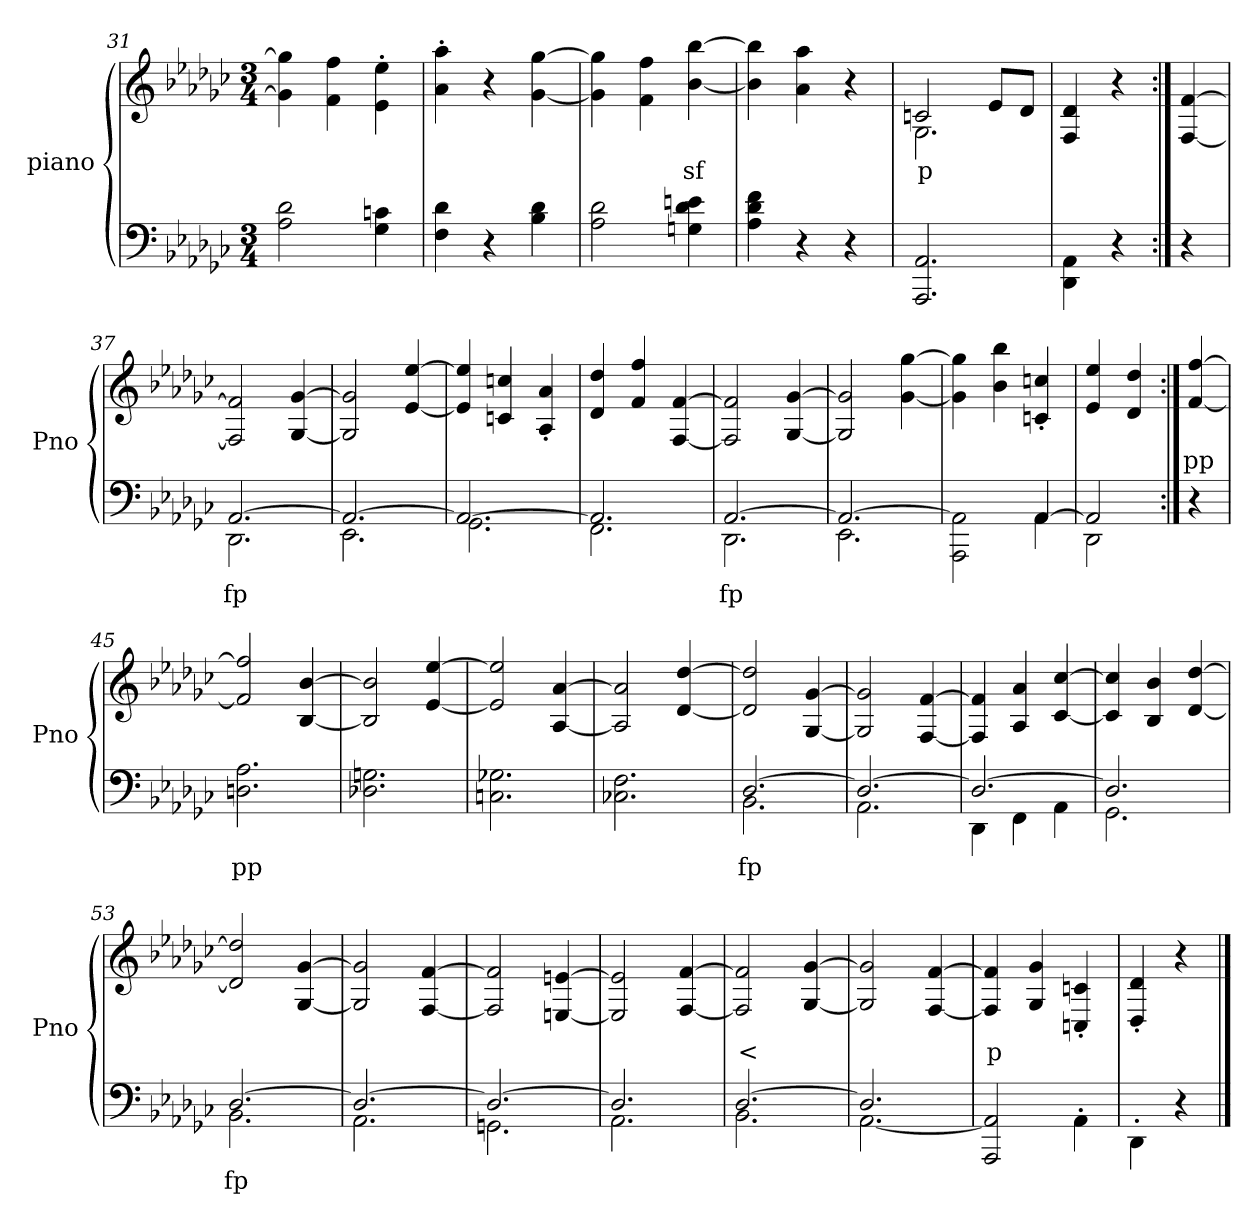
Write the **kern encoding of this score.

**kern	**text	**kern	**text
*part2	*part2	*part1	*part1
*staff2	*staff2	*staff1	*staff1
*I"piano	*	*I"piano	*
*I'Pno	*	*I'Pno	*
*clefF4	*	*clefG2	*
*k[b-e-a-d-g-c-]	*	*k[b-e-a-d-g-c-]	*
*G-:	*	*G-:	*
*M3/4	*	*M3/4	*
=31	=31	=31	=31
2A-\ 2d-\	.	4g-\] 4gg-\]	.
.	.	4f\ 4ff\	.
4G-\ 4cn\	.	4e-\' 4ee-\'	.
=32	=32	=32	=32
4F\ 4d-\	.	4a-\' 4aa-\'	.
4r	.	4r	.
4B-\ 4d-\	.	[4g-\ [4gg-\	.
=33	=33	=33	=33
2A-\ 2d-\	.	4g-\] 4gg-\]	.
.	.	4f\ 4ff\	.
4Gn\ 4d-\ 4en\	.	[4b-\ [4bb-\	sf
=34	=34	=34	=34
4A-\ 4d-\ 4f\	.	4b-\] 4bb-\]	.
4r	.	4a-\ 4aa-\	.
4r	.	4r	.
=35	=35	=35	=35
*	*	*^	*
2.AAA-/ 2.AA-/	.	2cn/	2.G-\	p
.	.	8e-/L	.	.
.	.	8d-/J	.	.
*	*	*v	*v	*
=36	=36	=36	=36
4DD-\ 4AA-\	.	4F/ 4d-/	.
4r	.	4r	.
=36X2:|!	=36X2:|!	=36X2:|!	=36X2:|!
4r	.	[4F/ [4f/	.
=37	=37	=37	=37
*^	*	*	*
[2.AA-/	2.DD-\	fp	2F/] 2f/]	.
.	.	.	[4G-/ [4g-/	.
=38	=38	=38	=38	=38
2.AA-/_	2.EE-\	.	2G-/] 2g-/]	.
.	.	.	[4e-/ [4ee-/	.
=39	=39	=39	=39	=39
2.AA-/_	2.GG-\	.	4e-/] 4ee-/]	.
.	.	.	4cn/ 4ccn/	.
.	.	.	4A-/' 4a-/'	.
!!LO:LB:g=z
=40	=40	=40	=40	=40
2.AA-/]	2.FF\	.	4d-/ 4dd-/	.
.	.	.	4f/ 4ff/	.
.	.	.	[4F/ [4f/	.
=41	=41	=41	=41	=41
[2.AA-/	2.DD-\	fp	2F/] 2f/]	.
.	.	.	[4G-/ [4g-/	.
=42	=42	=42	=42	=42
2.AA-/_	2.EE-\	.	2G-/] 2g-/]	.
.	.	.	[4g-\ [4gg-\	.
=43	=43	=43	=43	=43
2ryy	2AAA-\ 2AA-\]	.	4g-\] 4gg-\]	.
.	.	.	4b-\ 4bb-\	.
[4AA-/	4AA-\	.	4cn/' 4ccn/'	.
=44	=44	=44	=44	=44
2AA-/]	2DD-\	.	4e-/ 4ee-/	.
.	.	.	4d-/ 4dd-/	.
*v	*v	*	*	*
=44X3:|!	=44X3:|!	=44X3:|!	=44X3:|!
4r	.	[4f/ [4ff/	pp
=45	=45	=45	=45
2.Dn\ 2.A-\	pp	2f/] 2ff/]	.
.	.	[4B-/ [4b-/	.
=46	=46	=46	=46
2.D-X\ 2.Gn\	.	2B-/] 2b-/]	.
.	.	[4e-/ [4ee-/	.
=47	=47	=47	=47
2.Cn\ 2.G-X\	.	2e-/] 2ee-/]	.
.	.	[4A-/ [4a-/	.
=48	=48	=48	=48
2.C-X\ 2.F\	.	2A-/] 2a-/]	.
.	.	[4d-/ [4dd-/	.
=49	=49	=49	=49
*^	*	*	*
[2.D-/	2.BB-\	fp	2d-/] 2dd-/]	.
.	.	.	[4G-/ [4g-/	.
=50	=50	=50	=50	=50
2.D-/_	2.AA-\	.	2G-/] 2g-/]	.
.	.	.	[4F/ [4f/	.
!!LO:PB:g=z
=51	=51	=51	=51	=51
2.D-/_	4DD-\	.	4F/] 4f/]	.
.	4FF\	.	4A-/ 4a-/	.
.	4AA-\	.	[4c-/ [4cc-/	.
=52	=52	=52	=52	=52
2.D-/]	2.GG-\	.	4c-/] 4cc-/]	.
.	.	.	4B-/ 4b-/	.
.	.	.	[4d-/ [4dd-/	.
=53	=53	=53	=53	=53
[2.D-/	2.BB-\	fp	2d-/] 2dd-/]	.
.	.	.	[4G-/ [4g-/	.
=54	=54	=54	=54	=54
2.D-/_	2.AA-\	.	2G-/] 2g-/]	.
.	.	.	[4F/ [4f/	.
=55	=55	=55	=55	=55
2.D-/_	2.GGn\	.	2F/] 2f/]	.
.	.	.	[4En/ [4en/	.
=56	=56	=56	=56	=56
2.D-/]	2.AA-\	.	2E/] 2e/]	.
.	.	.	[4F/ [4f/	.
=57	=57	=57	=57	=57
[2.D-/	2.BB-\	.	2F/] 2f/]	<
.	.	.	[4G-/ [4g-/	.
=58	=58	=58	=58	=58
2.D-/]	[2.AA-\	.	2G-/] 2g-/]	.
.	.	.	[4F/ [4f/	.
*v	*v	*	*	*
=59	=59	=59	=59
2AAA-/ 2AA-/]	.	4F/] 4f/]	p
.	.	4G-/ 4g-/	.
4AA-'\	.	4Cn/' 4cn/'	.
=60	=60	=60	=60
4DD-'\	.	4D-/' 4d-/'	.
4r	.	4r	.
==	==	==	==
*-	*-	*-	*-
